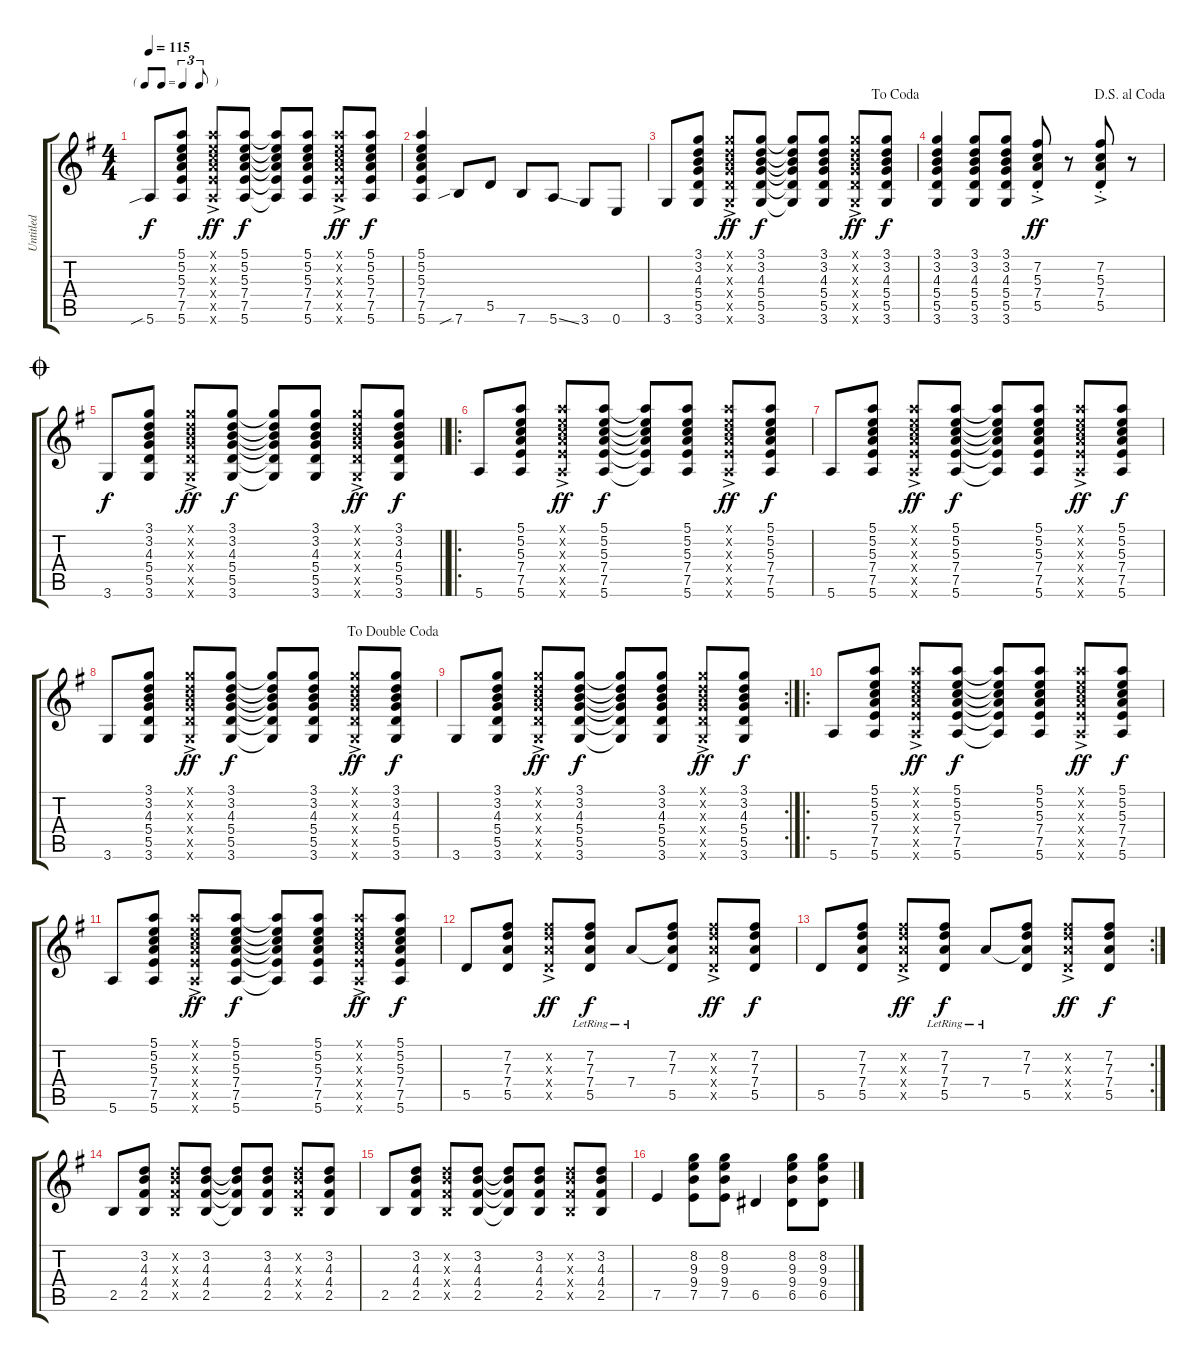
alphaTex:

\track ("Untitled" "Untitled") {instrument acousticguitarnylon}
\staff {score tabs}
\tuning (E4 B3 G3 D3 A2 E2) {hide}
\ts (4 4)
\tf triplet8th
\tempo 115
\clef g2
\ks g
5.6{sib}.8{dy f} (5.1 5.2 5.3 7.4 7.5 5.6).8 (5.1{ac x} 5.2{ac x} 5.3{ac x} 7.4{ac x} 7.5{ac x} 5.6{ac x}).8{dy ff} (5.1 5.2 5.3 7.4 7.5 5.6).8{dy f} (5.1{t} 5.2{t} 5.3{t} 7.4{t} 7.5{t} 5.6{t}).8 (5.1 5.2 5.3 7.4 7.5 5.6).8 (5.1{ac x} 5.2{ac x} 5.3{ac x} 7.4{ac x} 7.5{ac x} 5.6{ac x}).8{dy ff} (5.1 5.2 5.3 7.4 7.5 5.6).8{dy f} |
(5.1 5.2 5.3 7.4 7.5 5.6).4 7.6{sib}.8 5.5.8 7.6.8 5.6{ss}.8 3.6.8 0.6.8 |
\jump dacoda
3.6.8 (3.1 3.2 4.3 5.4 5.5 3.6).8 (3.1{ac x} 3.2{ac x} 4.3{ac x} 5.4{ac x} 5.5{ac x} 3.6{ac x}).8{dy ff} (3.1 3.2 4.3 5.4 5.5 3.6).8{dy f} (3.1{t} 3.2{t} 4.3{t} 5.4{t} 5.5{t} 3.6{t}).8 (3.1 3.2 4.3 5.4 5.5 3.6).8 (3.1{ac x} 3.2{ac x} 4.3{ac x} 5.4{ac x} 5.5{ac x} 3.6{ac x}).8{dy ff} (3.1 3.2 4.3 5.4 5.5 3.6).8{dy f} |
\jump dalsegnoalcoda
(3.1 3.2 4.3 5.4 5.5 3.6).4 (3.1 3.2 4.3 5.4 5.5 3.6).8 (3.1 3.2 4.3 5.4 5.5 3.6).8 (7.2{ac st} 5.3{ac st} 7.4{ac st} 5.5{ac st}).8{dy ff} r.8 (7.2{ac st} 5.3{ac st} 7.4{ac st} 5.5{ac st}).8 r.8 |
\jump coda
\barLineRight lightlight
3.6.8{dy f} (3.1 3.2 4.3 5.4 5.5 3.6).8 (3.1{ac x} 3.2{ac x} 4.3{ac x} 5.4{ac x} 5.5{ac x} 3.6{ac x}).8{dy ff} (3.1 3.2 4.3 5.4 5.5 3.6).8{dy f} (3.1{t} 3.2{t} 4.3{t} 5.4{t} 5.5{t} 3.6{t}).8 (3.1 3.2 4.3 5.4 5.5 3.6).8 (3.1{ac x} 3.2{ac x} 4.3{ac x} 5.4{ac x} 5.5{ac x} 3.6{ac x}).8{dy ff} (3.1 3.2 4.3 5.4 5.5 3.6).8{dy f} |
\ro
5.6.8 (5.1 5.2 5.3 7.4 7.5 5.6).8 (5.1{ac x} 5.2{ac x} 5.3{ac x} 7.4{ac x} 7.5{ac x} 5.6{ac x}).8{dy ff} (5.1 5.2 5.3 7.4 7.5 5.6).8{dy f} (5.1{t} 5.2{t} 5.3{t} 7.4{t} 7.5{t} 5.6{t}).8 (5.1 5.2 5.3 7.4 7.5 5.6).8 (5.1{ac x} 5.2{ac x} 5.3{ac x} 7.4{ac x} 7.5{ac x} 5.6{ac x}).8{dy ff} (5.1 5.2 5.3 7.4 7.5 5.6).8{dy f} |
5.6.8 (5.1 5.2 5.3 7.4 7.5 5.6).8 (5.1{ac x} 5.2{ac x} 5.3{ac x} 7.4{ac x} 7.5{ac x} 5.6{ac x}).8{dy ff} (5.1 5.2 5.3 7.4 7.5 5.6).8{dy f} (5.1{t} 5.2{t} 5.3{t} 7.4{t} 7.5{t} 5.6{t}).8 (5.1 5.2 5.3 7.4 7.5 5.6).8 (5.1{ac x} 5.2{ac x} 5.3{ac x} 7.4{ac x} 7.5{ac x} 5.6{ac x}).8{dy ff} (5.1 5.2 5.3 7.4 7.5 5.6).8{dy f} |
\jump dadoublecoda
3.6.8 (3.1 3.2 4.3 5.4 5.5 3.6).8 (3.1{ac x} 3.2{ac x} 4.3{ac x} 5.4{ac x} 5.5{ac x} 3.6{ac x}).8{dy ff} (3.1 3.2 4.3 5.4 5.5 3.6).8{dy f} (3.1{t} 3.2{t} 4.3{t} 5.4{t} 5.5{t} 3.6{t}).8 (3.1 3.2 4.3 5.4 5.5 3.6).8 (3.1{ac x} 3.2{ac x} 4.3{ac x} 5.4{ac x} 5.5{ac x} 3.6{ac x}).8{dy ff} (3.1 3.2 4.3 5.4 5.5 3.6).8{dy f} |
\rc 2
3.6.8 (3.1 3.2 4.3 5.4 5.5 3.6).8 (3.1{ac x} 3.2{ac x} 4.3{ac x} 5.4{ac x} 5.5{ac x} 3.6{ac x}).8{dy ff} (3.1 3.2 4.3 5.4 5.5 3.6).8{dy f} (3.1{t} 3.2{t} 4.3{t} 5.4{t} 5.5{t} 3.6{t}).8 (3.1 3.2 4.3 5.4 5.5 3.6).8 (3.1{ac x} 3.2{ac x} 4.3{ac x} 5.4{ac x} 5.5{ac x} 3.6{ac x}).8{dy ff} (3.1 3.2 4.3 5.4 5.5 3.6).8{dy f} |
\ro
5.6.8 (5.1 5.2 5.3 7.4 7.5 5.6).8 (5.1{ac x} 5.2{ac x} 5.3{ac x} 7.4{ac x} 7.5{ac x} 5.6{ac x}).8{dy ff} (5.1 5.2 5.3 7.4 7.5 5.6).8{dy f} (5.1{t} 5.2{t} 5.3{t} 7.4{t} 7.5{t} 5.6{t}).8 (5.1 5.2 5.3 7.4 7.5 5.6).8 (5.1{ac x} 5.2{ac x} 5.3{ac x} 7.4{ac x} 7.5{ac x} 5.6{ac x}).8{dy ff} (5.1 5.2 5.3 7.4 7.5 5.6).8{dy f} |
5.6.8 (5.1 5.2 5.3 7.4 7.5 5.6).8 (5.1{ac x} 5.2{ac x} 5.3{ac x} 7.4{ac x} 7.5{ac x} 5.6{ac x}).8{dy ff} (5.1 5.2 5.3 7.4 7.5 5.6).8{dy f} (5.1{t} 5.2{t} 5.3{t} 7.4{t} 7.5{t} 5.6{t}).8 (5.1 5.2 5.3 7.4 7.5 5.6).8 (5.1{ac x} 5.2{ac x} 5.3{ac x} 7.4{ac x} 7.5{ac x} 5.6{ac x}).8{dy ff} (5.1 5.2 5.3 7.4 7.5 5.6).8{dy f} |
5.5.8 (7.2 7.3 7.4 5.5).8 (7.2{ac x} 7.3{ac x} 7.4{ac x} 5.5{ac x}).8{dy ff} (7.2{lr} 7.3{lr} 7.4{lr} 5.5{lr}).8{dy f} 7.4{lr}.8 (7.2 7.3 7.4{t} 5.5).8 (7.2{ac x} 7.3{ac x} 7.4{ac x} 5.5{ac x}).8{dy ff} (7.2 7.3 7.4 5.5).8{dy f} |
\rc 2
5.5.8 (7.2 7.3 7.4 5.5).8 (7.2{ac x} 7.3{ac x} 7.4{ac x} 5.5{ac x}).8{dy ff} (7.2{lr} 7.3{lr} 7.4{lr} 5.5{lr}).8{dy f} 7.4{lr}.8 (7.2 7.3 7.4{t} 5.5).8 (7.2{ac x} 7.3{ac x} 7.4{ac x} 5.5{ac x}).8{dy ff} (7.2 7.3 7.4 5.5).8{dy f} |
2.5.8 (3.2 4.3 4.4 2.5).8 (3.2{x} 4.3{x} 4.4{x} 2.5{x}).8 (3.2 4.3 4.4 2.5).8 (3.2{t} 4.3{t} 4.4{t} 2.5{t}).8 (3.2 4.3 4.4 2.5).8 (3.2{x} 4.3{x} 4.4{x} 2.5{x}).8 (3.2 4.3 4.4 2.5).8 |
2.5.8 (3.2 4.3 4.4 2.5).8 (3.2{x} 4.3{x} 4.4{x} 2.5{x}).8 (3.2 4.3 4.4 2.5).8 (3.2{t} 4.3{t} 4.4{t} 2.5{t}).8 (3.2 4.3 4.4 2.5).8 (3.2{x} 4.3{x} 4.4{x} 2.5{x}).8 (3.2 4.3 4.4 2.5).8 |
7.5.4 (8.2 9.3 9.4 7.5).8 (8.2 9.3 9.4 7.5).8 6.5.4 (8.2 9.3 9.4 6.5).8 (8.2 9.3 9.4 6.5).8
